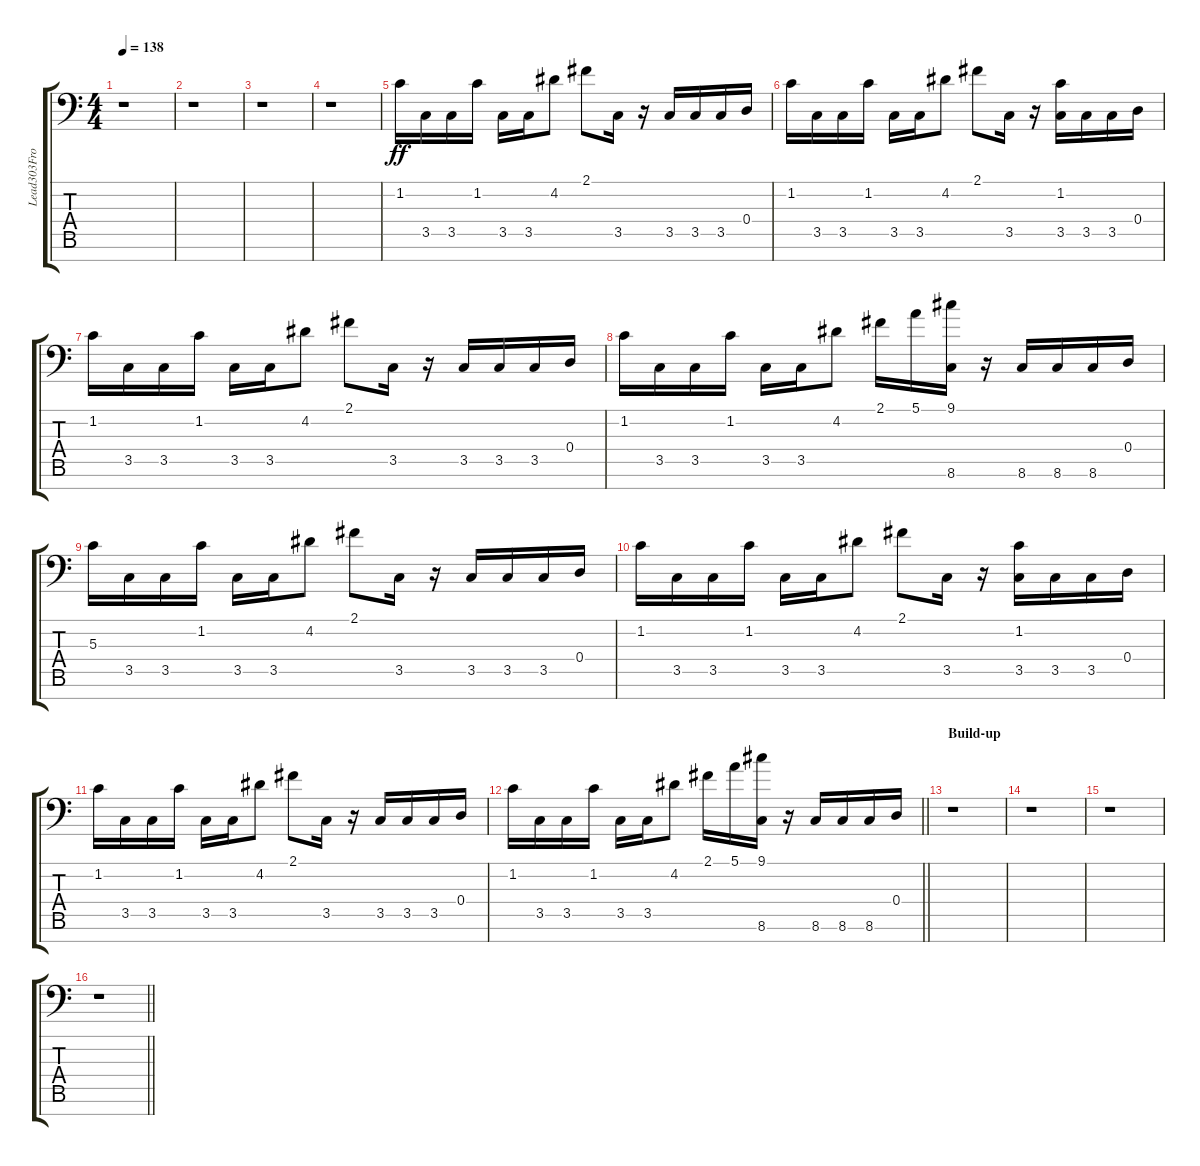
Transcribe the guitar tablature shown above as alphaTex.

\track ("Lead303Frog" "Lead303Fro") {instrument lead8bassandlead}
\staff {score tabs}
\tuning (E4 B3 G3 D3 A2 E2 C-1) {hide}
\ts (4 4)
\tempo 138
\clef f4
\ks c
r.1{dy ff} |
r.1 |
r.1 |
r.1 |
1.2.16 3.5.16 3.5.16 1.2.16 3.5.16 3.5.16 4.2.8 2.1.8 3.5.16 r.16 3.5.16 3.5.16 3.5.16 0.4.16 |
1.2.16 3.5.16 3.5.16 1.2.16 3.5.16 3.5.16 4.2.8 2.1.8 3.5.16 r.16 (1.2 3.5).16 3.5.16 3.5.16 0.4.16 |
1.2.16 3.5.16 3.5.16 1.2.16 3.5.16 3.5.16 4.2.8 2.1.8 3.5.16 r.16 3.5.16 3.5.16 3.5.16 0.4.16 |
1.2.16 3.5.16 3.5.16 1.2.16 3.5.16 3.5.16 4.2.8 2.1.16 5.1.16 (9.1 8.6).16 r.16 8.6.16 8.6.16 8.6.16 0.4.16 |
5.3.16 3.5.16 3.5.16 1.2.16 3.5.16 3.5.16 4.2.8 2.1.8 3.5.16 r.16 3.5.16 3.5.16 3.5.16 0.4.16 |
1.2.16 3.5.16 3.5.16 1.2.16 3.5.16 3.5.16 4.2.8 2.1.8 3.5.16 r.16 (1.2 3.5).16 3.5.16 3.5.16 0.4.16 |
1.2.16 3.5.16 3.5.16 1.2.16 3.5.16 3.5.16 4.2.8 2.1.8 3.5.16 r.16 3.5.16 3.5.16 3.5.16 0.4.16 |
\barLineRight lightlight
1.2.16 3.5.16 3.5.16 1.2.16 3.5.16 3.5.16 4.2.8 2.1.16 5.1.16 (9.1 8.6).16 r.16 8.6.16 8.6.16 8.6.16 0.4.16 |
\section ("" "Build-up")
r.1 |
r.1 |
r.1 |
\barLineRight lightlight
r.1
